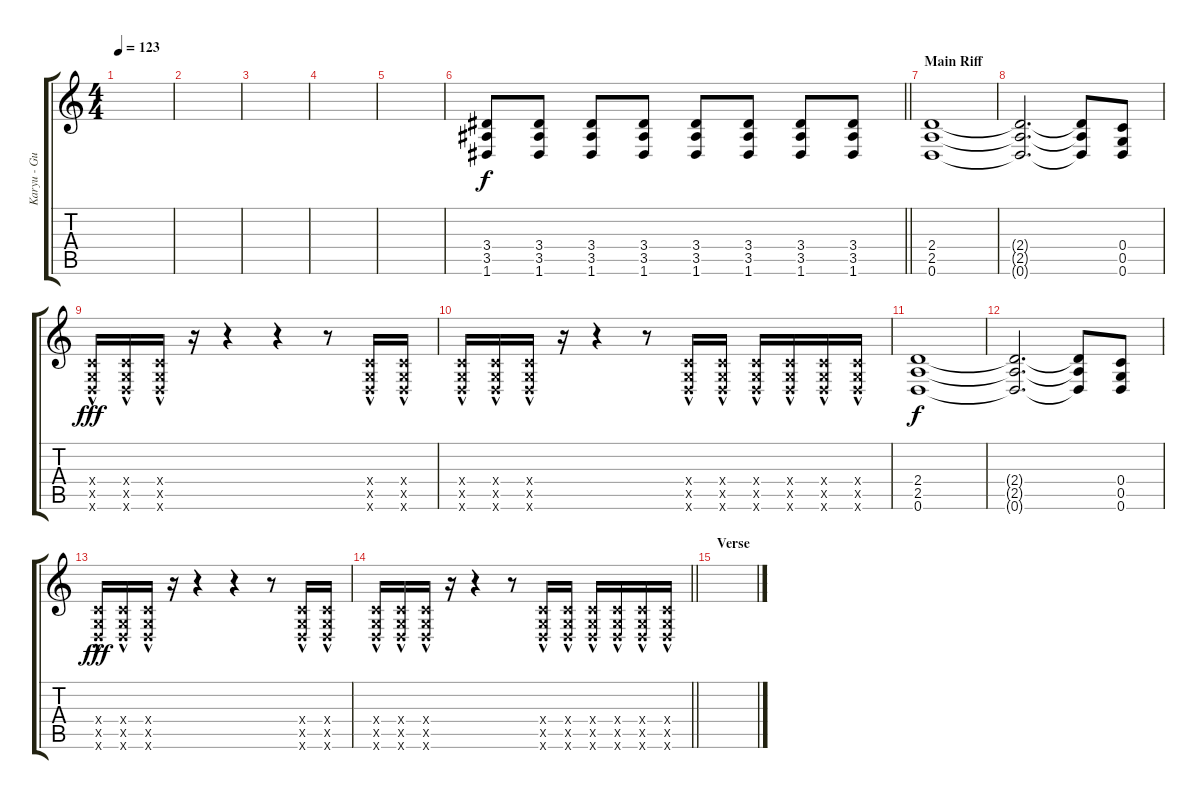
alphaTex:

\track ("Karyu - Guitar" "Karyu - Gu") {instrument distortionguitar}
\staff {score tabs}
\tuning (D4 A3 F3 C3 G2 D2) {hide}
\ts (4 4)
\tempo 123
\clef g2
\ks c
|
|
|
|
|
\barLineRight lightlight
(3.4 3.5 1.6).8{dy f} (3.4 3.5 1.6).8 (3.4 3.5 1.6).8 (3.4 3.5 1.6).8 (3.4 3.5 1.6).8 (3.4 3.5 1.6).8 (3.4 3.5 1.6).8 (3.4 3.5 1.6).8 |
\section ("" "Main Riff")
(2.4 2.5 0.6).1 |
(2.4{t} 2.5{t} 0.6{t}).2{d} (2.4{t} 2.5{t} 0.6{t}).8 (0.4 0.5 0.6).8 |
(0.4{hac x} 0.5{hac x} 0.6{hac x}).16{dy fff} (0.4{hac x} 0.5{hac x} 0.6{hac x}).16 (0.4{hac x} 0.5{hac x} 0.6{hac x}).16 r.16 r.4 r.4 r.8 (0.4{hac x} 0.5{hac x} 0.6{hac x}).16 (0.4{hac x} 0.5{hac x} 0.6{hac x}).16 |
(0.4{hac x} 0.5{hac x} 0.6{hac x}).16 (0.4{hac x} 0.5{hac x} 0.6{hac x}).16 (0.4{hac x} 0.5{hac x} 0.6{hac x}).16 r.16 r.4 r.8 (0.4{hac x} 0.5{hac x} 0.6{hac x}).16 (0.4{hac x} 0.5{hac x} 0.6{hac x}).16 (0.4{hac x} 0.5{hac x} 0.6{hac x}).16 (0.4{hac x} 0.5{hac x} 0.6{hac x}).16 (0.4{hac x} 0.5{hac x} 0.6{hac x}).16 (0.4{hac x} 0.5{hac x} 0.6{hac x}).16 |
(2.4 2.5 0.6).1{dy f} |
(2.4{t} 2.5{t} 0.6{t}).2{d} (2.4{t} 2.5{t} 0.6{t}).8 (0.4 0.5 0.6).8 |
(0.4{hac x} 0.5{hac x} 0.6{hac x}).16{dy fff} (0.4{hac x} 0.5{hac x} 0.6{hac x}).16 (0.4{hac x} 0.5{hac x} 0.6{hac x}).16 r.16 r.4 r.4 r.8 (0.4{hac x} 0.5{hac x} 0.6{hac x}).16 (0.4{hac x} 0.5{hac x} 0.6{hac x}).16 |
\barLineRight lightlight
(0.4{hac x} 0.5{hac x} 0.6{hac x}).16 (0.4{hac x} 0.5{hac x} 0.6{hac x}).16 (0.4{hac x} 0.5{hac x} 0.6{hac x}).16 r.16 r.4 r.8 (0.4{hac x} 0.5{hac x} 0.6{hac x}).16 (0.4{hac x} 0.5{hac x} 0.6{hac x}).16 (0.4{hac x} 0.5{hac x} 0.6{hac x}).16 (0.4{hac x} 0.5{hac x} 0.6{hac x}).16 (0.4{hac x} 0.5{hac x} 0.6{hac x}).16 (0.4{hac x} 0.5{hac x} 0.6{hac x}).16 |
\section ("" "Verse")
